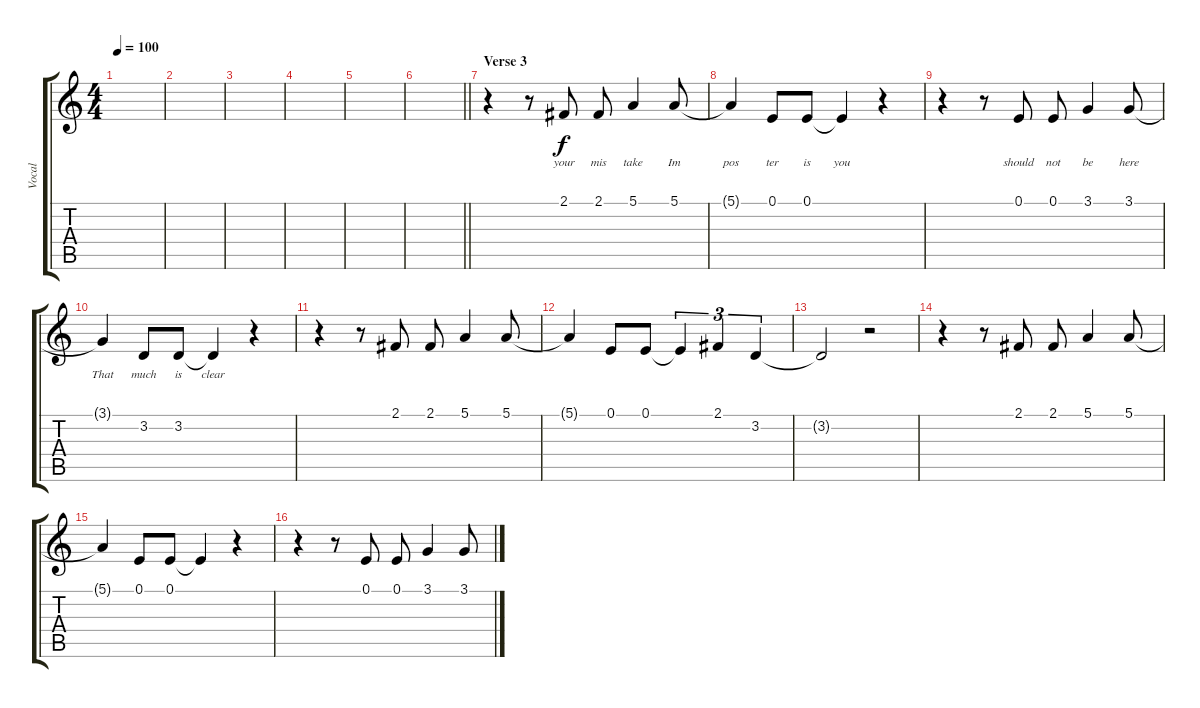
\track ("Vocal" "Vocal") {instrument acousticgrandpiano}
\staff {score tabs}
\tuning (E4 B3 G3 D3 A2 E2) {hide}
\ts (4 4)
\tempo 100
\clef g2
\ks c
|
|
|
|
|
\barLineRight lightlight
|
\section ("" "Verse 3")
r.4 r.8 2.1.8{lyrics (0 "your") lyrics (1 "") lyrics (2 "") lyrics (3 "") lyrics (4 "")} 2.1.8{lyrics (0 "mis") lyrics (1 "") lyrics (2 "") lyrics (3 "") lyrics (4 "")} 5.1.4{lyrics (0 "take") lyrics (1 "") lyrics (2 "") lyrics (3 "") lyrics (4 "")} 5.1.8{lyrics (0 "Im") lyrics (1 "") lyrics (2 "") lyrics (3 "") lyrics (4 "")} |
5.1{t}.4{lyrics (0 "pos") lyrics (1 "") lyrics (2 "") lyrics (3 "") lyrics (4 "")} 0.1.8{lyrics (0 "ter") lyrics (1 "") lyrics (2 "") lyrics (3 "") lyrics (4 "")} 0.1.8{lyrics (0 "is") lyrics (1 "") lyrics (2 "") lyrics (3 "") lyrics (4 "")} 0.1{t}.4{lyrics (0 "you") lyrics (1 "") lyrics (2 "") lyrics (3 "") lyrics (4 "")} r.4 |
r.4 r.8 0.1.8{lyrics (0 "should") lyrics (1 "") lyrics (2 "") lyrics (3 "") lyrics (4 "")} 0.1.8{lyrics (0 "not") lyrics (1 "") lyrics (2 "") lyrics (3 "") lyrics (4 "")} 3.1.4{lyrics (0 "be") lyrics (1 "") lyrics (2 "") lyrics (3 "") lyrics (4 "")} 3.1.8{lyrics (0 "here") lyrics (1 "") lyrics (2 "") lyrics (3 "") lyrics (4 "")} |
3.1{t}.4{lyrics (0 "That") lyrics (1 "") lyrics (2 "") lyrics (3 "") lyrics (4 "")} 3.2.8{lyrics (0 "much") lyrics (1 "") lyrics (2 "") lyrics (3 "") lyrics (4 "")} 3.2.8{lyrics (0 "is") lyrics (1 "") lyrics (2 "") lyrics (3 "") lyrics (4 "")} 3.2{t}.4{lyrics (0 "clear") lyrics (1 "") lyrics (2 "") lyrics (3 "") lyrics (4 "")} r.4 |
r.4 r.8 2.1.8 2.1.8 5.1.4 5.1.8 |
5.1{t}.4 0.1.8 0.1.8 0.1{t}.4{tu (3 2)} 2.1.4{tu (3 2)} 3.2.4{tu (3 2)} |
3.2{t}.2 r.2 |
r.4 r.8 2.1.8 2.1.8 5.1.4 5.1.8 |
5.1{t}.4 0.1.8 0.1.8 0.1{t}.4 r.4 |
r.4 r.8 0.1.8 0.1.8 3.1.4 3.1.8
